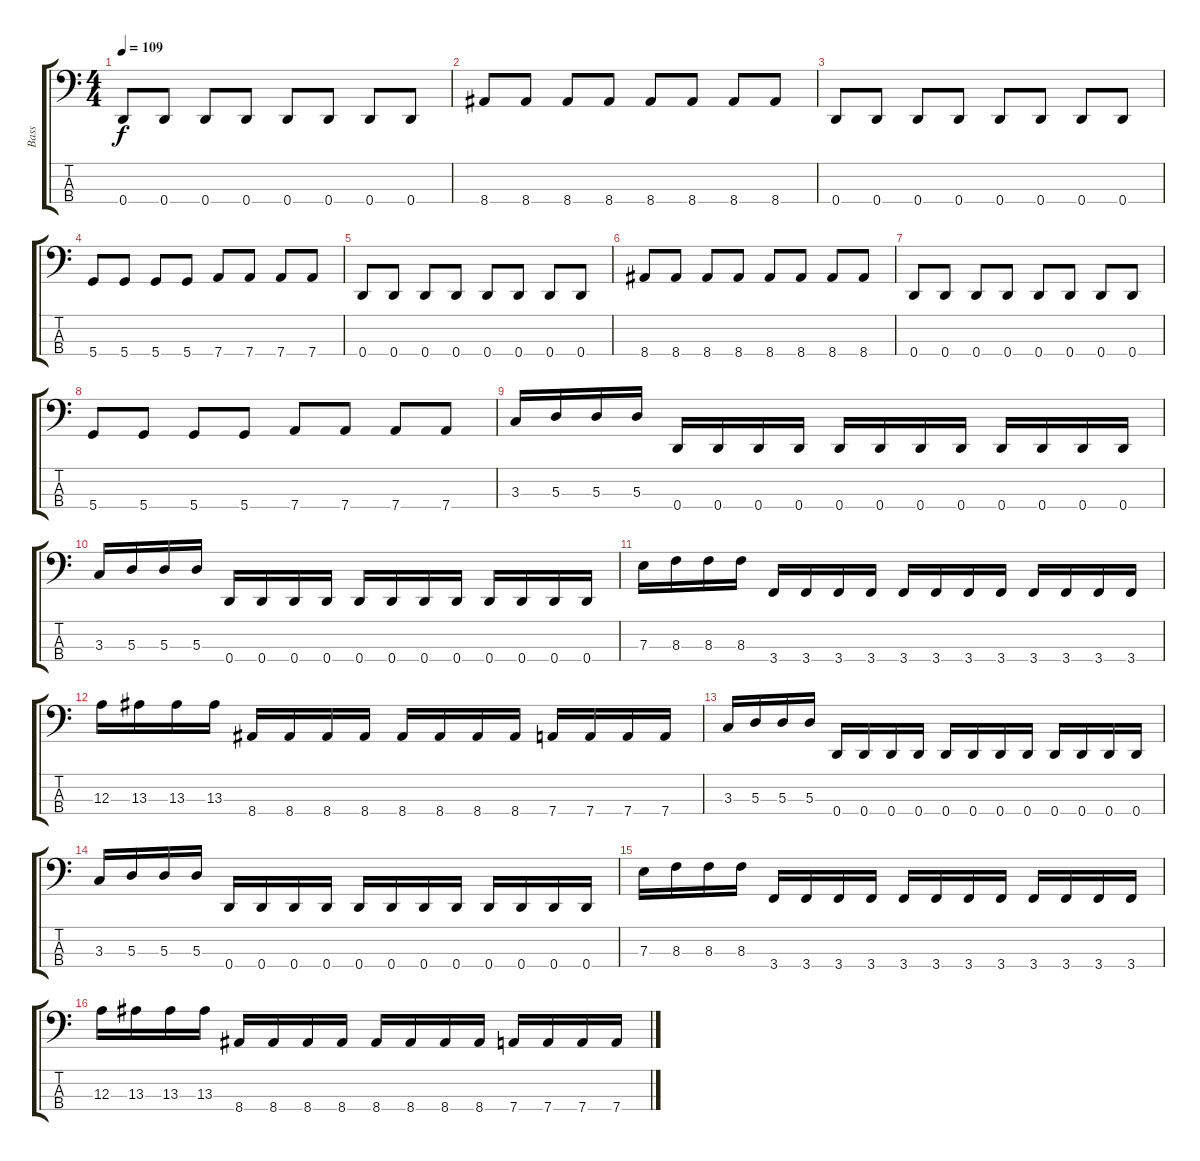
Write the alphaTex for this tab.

\track ("Bass" "Bass") {instrument electricbasspick}
\staff {score tabs}
\tuning (G2 D2 A1 D1) {hide}
\ts (4 4)
\tempo 109
\clef f4
\ks c
0.4.8{dy f} 0.4.8 0.4.8 0.4.8 0.4.8 0.4.8 0.4.8 0.4.8 |
8.4.8 8.4.8 8.4.8 8.4.8 8.4.8 8.4.8 8.4.8 8.4.8 |
0.4.8 0.4.8 0.4.8 0.4.8 0.4.8 0.4.8 0.4.8 0.4.8 |
5.4.8 5.4.8 5.4.8 5.4.8 7.4.8 7.4.8 7.4.8 7.4.8 |
0.4.8 0.4.8 0.4.8 0.4.8 0.4.8 0.4.8 0.4.8 0.4.8 |
8.4.8 8.4.8 8.4.8 8.4.8 8.4.8 8.4.8 8.4.8 8.4.8 |
0.4.8 0.4.8 0.4.8 0.4.8 0.4.8 0.4.8 0.4.8 0.4.8 |
5.4.8 5.4.8 5.4.8 5.4.8 7.4.8 7.4.8 7.4.8 7.4.8 |
3.3.16 5.3.16 5.3.16 5.3.16 0.4.16 0.4.16 0.4.16 0.4.16 0.4.16 0.4.16 0.4.16 0.4.16 0.4.16 0.4.16 0.4.16 0.4.16 |
3.3.16 5.3.16 5.3.16 5.3.16 0.4.16 0.4.16 0.4.16 0.4.16 0.4.16 0.4.16 0.4.16 0.4.16 0.4.16 0.4.16 0.4.16 0.4.16 |
7.3.16 8.3.16 8.3.16 8.3.16 3.4.16 3.4.16 3.4.16 3.4.16 3.4.16 3.4.16 3.4.16 3.4.16 3.4.16 3.4.16 3.4.16 3.4.16 |
12.3.16 13.3.16 13.3.16 13.3.16 8.4.16 8.4.16 8.4.16 8.4.16 8.4.16 8.4.16 8.4.16 8.4.16 7.4.16 7.4.16 7.4.16 7.4.16 |
3.3.16 5.3.16 5.3.16 5.3.16 0.4.16 0.4.16 0.4.16 0.4.16 0.4.16 0.4.16 0.4.16 0.4.16 0.4.16 0.4.16 0.4.16 0.4.16 |
3.3.16 5.3.16 5.3.16 5.3.16 0.4.16 0.4.16 0.4.16 0.4.16 0.4.16 0.4.16 0.4.16 0.4.16 0.4.16 0.4.16 0.4.16 0.4.16 |
7.3.16 8.3.16 8.3.16 8.3.16 3.4.16 3.4.16 3.4.16 3.4.16 3.4.16 3.4.16 3.4.16 3.4.16 3.4.16 3.4.16 3.4.16 3.4.16 |
12.3.16 13.3.16 13.3.16 13.3.16 8.4.16 8.4.16 8.4.16 8.4.16 8.4.16 8.4.16 8.4.16 8.4.16 7.4.16 7.4.16 7.4.16 7.4.16
